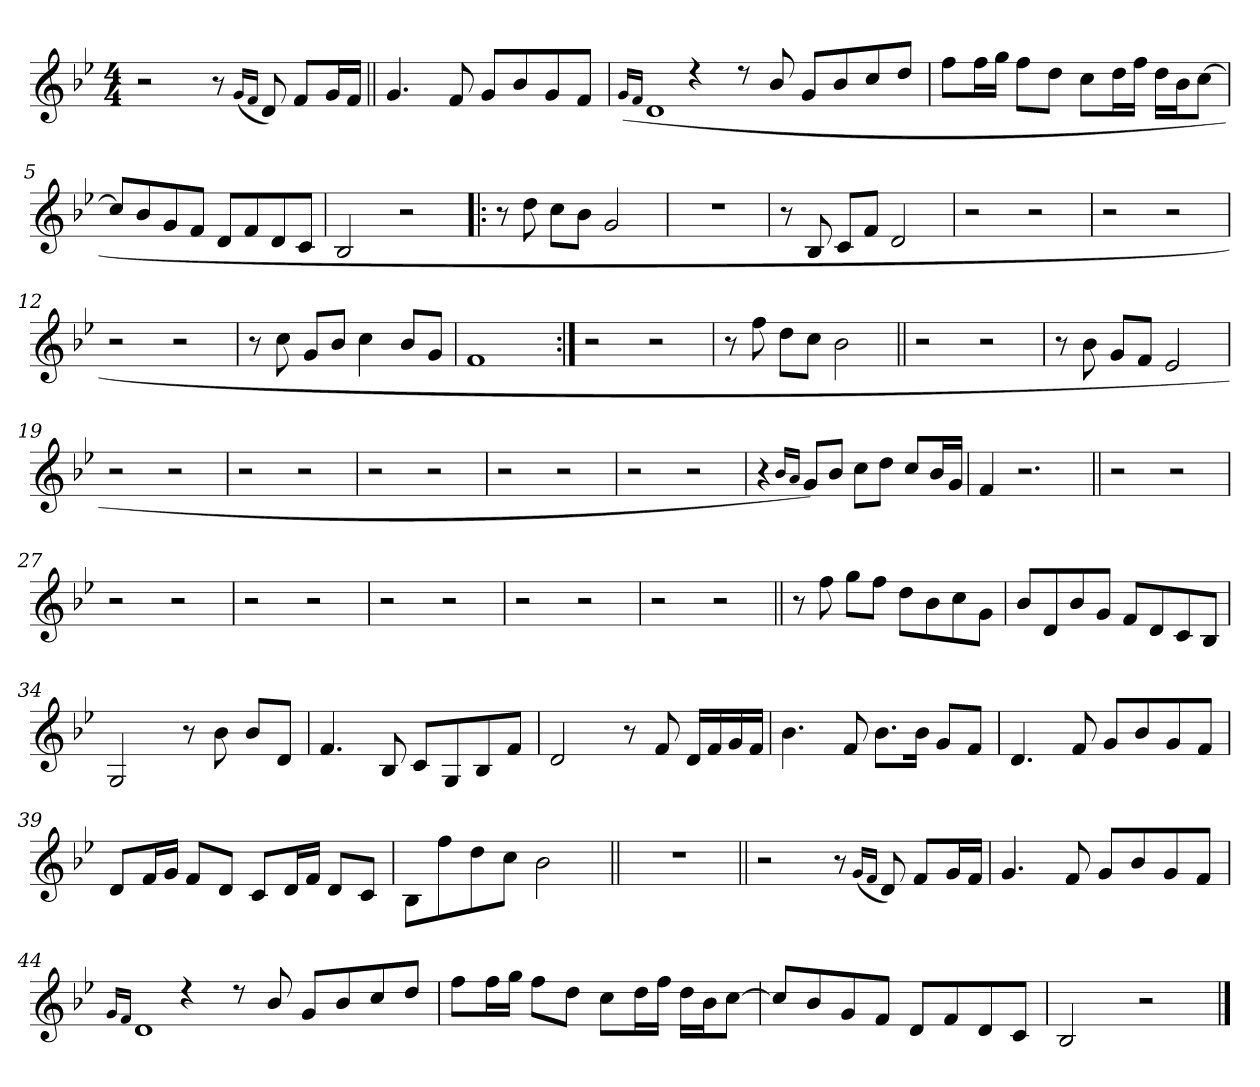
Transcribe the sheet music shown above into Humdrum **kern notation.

**kern
*part1
*staff1
!!LO:PB:g=z
*clefG2
*k[b-e-]
*B-:
*M4/4
*MM60
=1
2r
8r
(16qgi/LL
16qfi/JJ
8di/)
8fi/L
16gi/L
16fi/JJ
=2||
4.gi/
8fi/
8gi/L
8b-i/
8gi/
8fi/J
=3
*^
16qryy	(16qgi/LL
16qryy	16qfi/JJ
4r	1di
8r	.
8b-i/	.
8gi/L	.
8b-i/	.
8cci/	.
8ddi/J	.
*v	*v
!!LO:LB:g=z
=4
8ffi\L
16ffi\L
16ggi\JJ
8ffi\L
8ddi\J
8cci\L
16ddi\L
16ffi\JJ
16ddi\LL
16b-i\J
[>8cci\J
=5
8cci/L]
8b-i/
8gi/
8fi/J
8di/L
8fi/
8di/
8ci/J
=6
2B-i/
2r
!!LO:LB:g=z
=7!|:
8r
8ddi\
8cci\L
8b-i\J
2gi/
=8
1r
=9
8r
8B-i/
8ci/L
8fi/J
2di/
!!LO:LB:g=z
=10
2r
2r
=11
2r
2r
=12
2r
2r
=13
8r
8cci\
8gi/L
8b-i/J
4cci\
8b-i/L
8gi/J
=14
1fi
=15:|!
2r
2r
=16
8r
8ffi\
8ddi\L
8cci\J
2b-i\
!!LO:LB:g=z
=17||
2r
2r
=18
8r
8b-i\
8gi/L
8fi/J
2e-i/
=19
2r
2r
=20
2r
2r
=21
2r
2r
=22
2r
2r
=23
2r
2r
!!LO:LB:g=z
=24
4r
16qb-i/LL
16qai/JJ
8gi/L)
8b-i/J
8cci\L
8ddi\J
8cci/L
16b-i/L
16gi/JJ
=25
4fi/
2.r
=26||
2r
2r
=27
2r
2r
=28
2r
2r
=29
2r
2r
!!LO:LB:g=z
=30
2r
2r
=31
2r
2r
=32||
8r
8ffi\
8ggi\L
8ffi\J
8ddi\L
8b-i\
8cci\
8gi\J
=33
8b-i/L
8di/
8b-i/
8gi/J
8fi/L
8di/
8ci/
8B-i/J
=34
2Gi/
8r
8b-i\
8b-i/L
8di/J
!!LO:LB:g=z
=35
4.fi/
8B-i/
8ci/L
8Gi/
8B-i/
8fi/J
=36
2di/
8r
8fi/
16di/LL
16fi/
16gi/
16fi/JJ
=37
4.b-i\
8fi/
8.b-i\L
16b-i\Jk
8gi/L
8fi/J
=38
4.di/
8fi/
8gi/L
8b-i/
8gi/
8fi/J
!!LO:LB:g=z
=39
8di/L
16fi/L
16gi/JJ
8fi/L
8di/J
8ci/L
16di/L
16fi/JJ
8di/L
8ci/J
=40
8B-i\L
8ffi\
8ddi\
8cci\J
2b-i\
=41||
1r
=42||
2r
8r
(16qgi/LL
16qfi/JJ
8di/)
8fi/L
16gi/L
16fi/JJ
=43
4.gi/
8fi/
8gi/L
8b-i/
8gi/
8fi/J
!!LO:LB:g=z
=44
*^
16qryy	16qgi/LL
16qryy	16qfi/JJ
4r	1di
8r	.
8b-i/	.
8gi/L	.
8b-i/	.
8cci/	.
8ddi/J	.
*v	*v
=45
8ffi\L
16ffi\L
16ggi\JJ
8ffi\L
8ddi\J
8cci\L
16ddi\L
16ffi\JJ
16ddi\LL
16b-i\J
[>8cci\J
=46
8cci/L]
8b-i/
8gi/
8fi/J
8di/L
8fi/
8di/
8ci/J
=47
2B-i/
2r
==
*-
